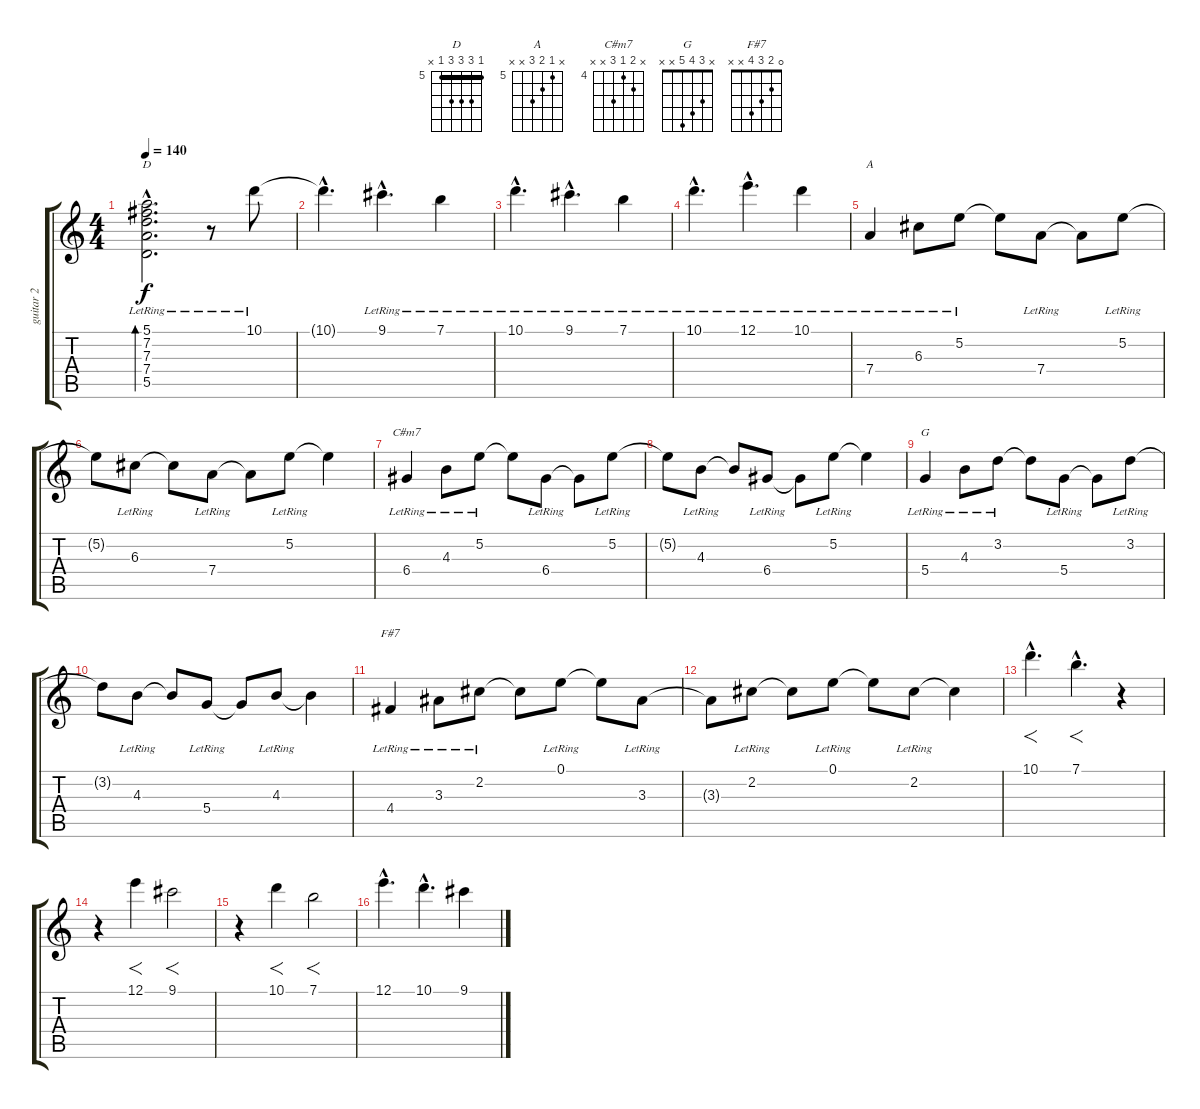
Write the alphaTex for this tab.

\track ("guitar 2" "guitar 2") {instrument overdrivenguitar}
\staff {score tabs}
\tuning (E4 B3 G3 D3 A2 E2) {hide}
\chord ("D" 5 7 7 7 5 x) {firstfret 5 barre 5}
\chord ("A" x 5 6 7 x x) {firstfret 5}
\chord ("C#m7" x 5 4 6 x x) {firstfret 4}
\chord ("G" x 3 4 5 x x)
\chord ("F#7" 0 2 3 4 x x)
\ts (4 4)
\tempo 140
\clef g2
\ks c
(5.1{hac lr} 7.2{hac lr} 7.3{hac lr} 7.4{hac lr} 5.5{hac lr}).2{d bd 480 ch "D" dy f} r.8 10.1{lr}.8 |
10.1{hac t}.4{d} 9.1{hac lr}.4{d} 7.1{lr}.4 |
10.1{hac lr}.4{d} 9.1{hac lr}.4{d} 7.1{lr}.4 |
10.1{hac lr}.4{d} 12.1{hac lr}.4{d} 10.1{lr}.4 |
7.4{lr}.4{ch "A"} 6.3{lr}.8 5.2{lr}.8 5.2{t}.8 7.4{lr}.8 7.4{t}.8 5.2{lr}.8 |
5.2{t}.8 6.3{lr}.8 6.3{t}.8 7.4{lr}.8 7.4{t}.8 5.2{lr}.8 5.2{t}.4 |
6.4{lr}.4{ch "C#m7"} 4.3{lr}.8 5.2{lr}.8 5.2{t}.8 6.4{lr}.8 6.4{t}.8 5.2{lr}.8 |
5.2{t}.8 4.3{lr}.8 4.3{t}.8 6.4{lr}.8 6.4{t}.8 5.2{lr}.8 5.2{t}.4 |
5.4{lr}.4{ch "G"} 4.3{lr}.8 3.2{lr}.8 3.2{t}.8 5.4{lr}.8 5.4{t}.8 3.2{lr}.8 |
3.2{t}.8 4.3{lr}.8 4.3{t}.8 5.4{lr}.8 5.4{t}.8 4.3{lr}.8 4.3{t}.4 |
4.4{lr}.4{ch "F#7"} 3.3{lr}.8 2.2{lr}.8 2.2{t}.8 0.1{lr}.8 0.1{t}.8 3.3{lr}.8 |
3.3{t}.8 2.2{lr}.8 2.2{t}.8 0.1{lr}.8 0.1{t}.8 2.2{lr}.8 2.2{t}.4 |
10.1{hac}.4{f d} 7.1{hac}.4{f d} r.4 |
r.4 12.1.4{f} 9.1.2{f} |
r.4 10.1.4{f} 7.1.2{f} |
12.1{hac}.4{d} 10.1{hac}.4{d} 9.1.4
